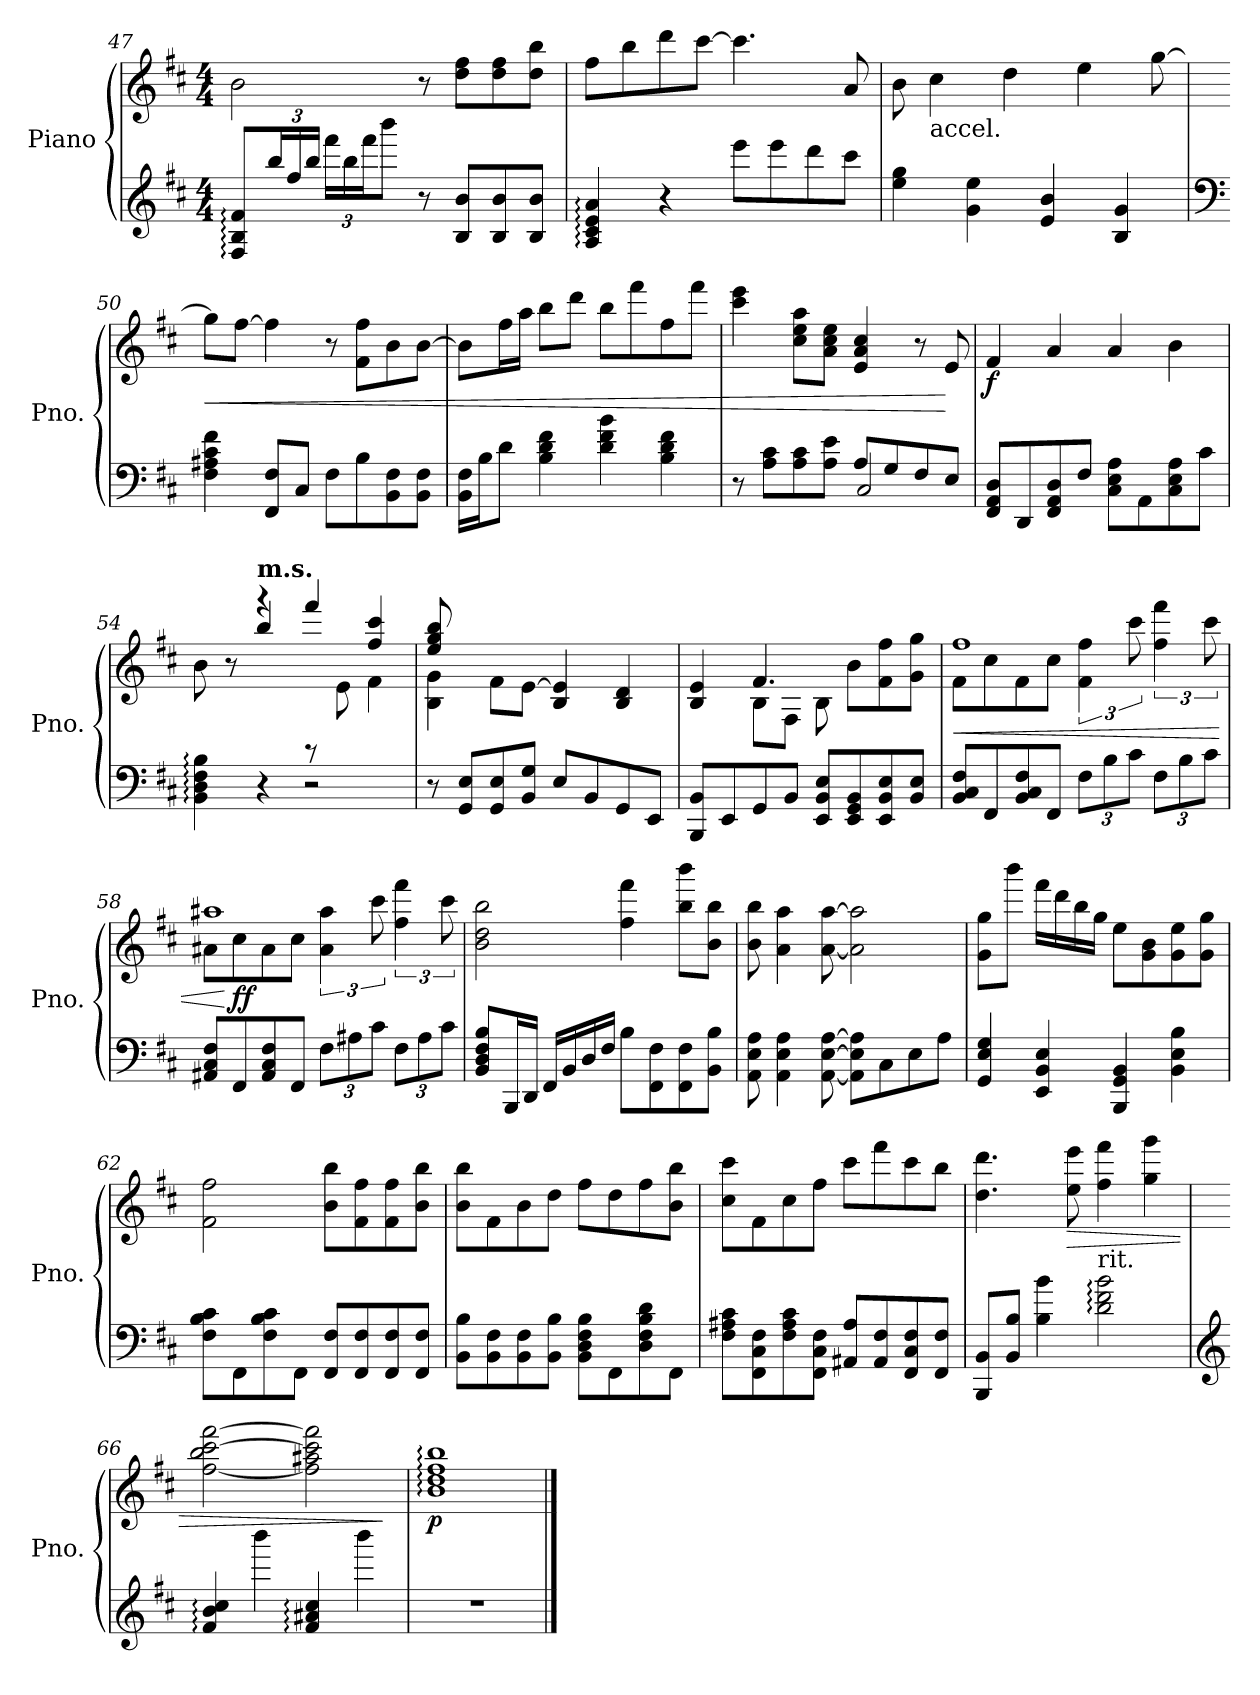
**kern	**kern	**dynam
*part1	*part1	*part1
*staff2	*staff1	*staff1/2
*I"Piano	*	*
*I'Pno.	*	*
*clefG2	*clefG2	*
*k[f#c#]	*k[f#c#]	*
*M4/4	*M4/4	*
=47	=47	=47
8F#/: 8B/: 8f#/:L	2b\	.
*Xbrackettup	*	*
24bb/L	.	.
24ff#/	.	.
24bb/JJ	.	.
24fff#\LL	.	.
24bb\	.	.
24fff#\J	.	.
8bbb\J	.	.
8r	8r	.
8B/ 8b/L	8dd\ 8ff#\L	.
8B/ 8b/	8dd\ 8ff#\	.
8B/ 8b/J	8dd\ 8bb\J	.
=48	=48	=48
4A/: 4c#/: 4e/: 4a/:	8ff#\L	.
.	8bb\	.
4r	8ddd\	.
.	[8ccc#\J	.
8eee\L	4.ccc#\]	.
8eee\	.	.
8ddd\	.	.
8ccc#\J	8a/	.
!!LO:LB:g=z
=49	=49	=49
4ee\ 4gg\	8b\	.
!	!LO:TX:b:t=accel.	!
.	4cc#\	.
4g\ 4ee\	.	.
.	4dd\	.
4e/ 4b/	.	.
.	4ee\	.
4B/ 4g/	.	.
.	[8gg\	.
=50	=50	=50
*clefF4	*	*
!	!	!LO:HP:b
4F#\ 4A#X\ 4c#\ 4f#\	8gg\L]	<
.	[8ff#\J	.
8FF#/ 8F#/L	4ff#\]	.
8C#/J	.	.
8F#\L	8r	.
*	*MM88	*
8B\	8f#\ 8ff#\L	.
8BB\ 8F#\	8b\	.
8BB\ 8F#\J	[8b\J	.
=51	=51	=51
16BB\ 16F#\LL	8b\L]	.
16B\J	.	.
8d\J	16ff#\L	.
.	16aa\JJ	.
4B\ 4d\ 4f#\	8bb\L	.
.	8ddd\J	.
4d\ 4f#\ 4b\	8bb\L	.
.	8fff#\	.
4B\ 4d\ 4f#\	8ff#\	.
.	8fff#\J	.
=52	=52	=52
*^	*	*
8r	2ryy	4ccc#\ 4eee\	.
8A\ 8c#\L	.	.	.
8A\ 8c#\	.	8cc#\ 8ee\ 8aa\L	.
8A\ 8e\J	.	8a\ 8cc#\ 8ee\J	.
8A/L	2C#/	4e/ 4a/ 4cc#/	.
8G/	.	.	.
8F#/	.	8r	.
8E/J	.	8e/	[
*v	*v	*	*
!!LO:LB:g=z
=53	=53	=53
!	!	!LO:DY:b
8FF#/ 8AA/ 8D/L	4f#/	f
8DD/	.	.
8FF#/ 8AA/ 8D/	4a/	.
8F#/J	.	.
8C#\ 8E\ 8A\L	4a/	.
8AA\	.	.
8C#\ 8E\ 8A\	4b\	.
8c#\J	.	.
=54	=54	=54
*	*^	*
4BB\: 4D\: 4F#\: 4B\:	8b\	4ryy	.
.	8r	.	.
!	!LO:TX:a:B:t=m.s.	!	!
4r	4r	4bb/	.
2r	8rGG	4fff#/	.
.	8e\	.	.
.	4f#\	4ff#/ 4ccc#/	.
=55	=55	=55	=55
8r	4B\ 4g\	8ee/ 8gg/ 8bb/	.
8GG/ 8E/L	.	2..ryy	.
8GG/ 8E/	8f#\L	.	.
8BB/ 8G/J	[8e\J	.	.
8E/L	4B/ 4e/]	.	.
8BB/	.	.	.
8GG/	4B/ 4d/	.	.
8EE/J	.	.	.
=56	=56	=56	=56
8BBB/ 8BB/L	4B/ 4e/	4ryy	.
8EE/	.	.	.
8GG/	4.f#/	8B\L	.
8BB/J	.	8F#\J	.
8EE/ 8BB/ 8E/L	.	8B\	.
8EE/ 8GG/ 8BB/	8b\L	4.ryy	.
8EE/ 8BB/ 8E/	8f#\ 8ff#\	.	.
8BB/ 8E/J	8g\ 8gg\J	.	.
!!LO:PB:g=z	!!
=57	=57	=57	=57
!	!	!	!LO:HP:b
8BB/ 8C#/ 8F#/L	1ff#	8f#\L	<
8FF#/	.	8cc#\	.
8BB/ 8C#/ 8F#/	.	8f#\	.
8FF#/J	.	8cc#\J	.
12F#\L	.	6f#\ 6ff#\	.
12B\	.	.	.
12c#\J	.	12ccc#\	.
12F#\L	.	6ff#\ 6fff#\	.
12B\	.	.	.
12c#\J	.	12ccc#\	.
=58	=58	=58	=58
8AA#X/ 8C#/ 8F#/L	1aa#X	8a#X\L	.
!	!	!	!LO:DY:n=1:b
8FF#/	.	8cc#\	[ ff
8AA#/ 8C#/ 8F#/	.	8a#\	.
8FF#/J	.	8cc#\J	.
12F#\L	.	6a#\ 6aa#\	.
12A#X\	.	.	.
12c#\J	.	12ccc#\	.
12F#\L	.	6ff#\ 6fff#\	.
12A#\	.	.	.
12c#\J	.	12ccc#\	.
*	*v	*v	*
=59	=59	=59
8BB/ 8D/ 8F#/ 8B/L	2b\ 2dd\ 2bb\	.
16BBB/L	.	.
16DD/JJ	.	.
16FF#/LL	.	.
16BB/	.	.
16D/	.	.
16F#/JJ	.	.
8B\L	4ff#\ 4fff#\	.
8FF#\ 8F#\	.	.
8FF#\ 8F#\	8bb\ 8bbb\L	.
8BB\ 8B\J	8b\ 8bb\J	.
!!LO:LB:g=z
=60	=60	=60
8AA\ 8E\ 8A\	8b\ 8bb\	.
4AA\ 4E\ 4A\	4a\ 4aa\	.
[8AA\ [8E\ [8A\	[8a\ [8aa\	.
8AA\] 8E\] 8A\]L	2a\] 2aa\]	.
8C#\	.	.
8E\	.	.
8A\J	.	.
=61	=61	=61
4GG/ 4E/ 4G/	8g\ 8gg\L	.
.	8bbb\J	.
4EE/ 4BB/ 4E/	16fff#\LL	.
.	16ddd\	.
.	16bb\	.
.	16gg\JJ	.
4BBB/ 4GG/ 4BB/	8ee\L	.
.	8g\ 8b\	.
4BB\ 4E\ 4B\	8g\ 8ee\	.
.	8g\ 8gg\J	.
=62	=62	=62
8F#\ 8B\ 8c#\L	2f#\ 2ff#\	.
8FF#\	.	.
8F#\ 8B\ 8c#\	.	.
8FF#\J	.	.
8FF#/ 8F#/L	8b\ 8bb\L	.
8FF#/ 8F#/	8f#\ 8ff#\	.
8FF#/ 8F#/	8f#\ 8ff#\	.
8FF#/ 8F#/J	8b\ 8bb\J	.
=63	=63	=63
8BB\ 8B\L	8b\ 8bb\L	.
8BB\ 8F#\	8f#\	.
8BB\ 8F#\	8b\	.
8BB\ 8B\J	8dd\J	.
8BB\ 8D\ 8F#\ 8B\L	8ff#\L	.
8FF#\	8dd\	.
8D\ 8F#\ 8B\ 8d\	8ff#\	.
8FF#\J	8b\ 8bb\J	.
!!LO:LB:g=z
=64	=64	=64
8F#\ 8A#X\ 8c#\L	8cc#\ 8ccc#\L	.
8FF#\ 8C#\ 8F#\	8f#\	.
8F#\ 8A#\ 8c#\	8cc#\	.
8FF#\ 8C#\ 8F#\J	8ff#\J	.
8AA#X/ 8A#/L	8ccc#\L	.
8AA#/ 8F#/	8fff#\	.
8FF#/ 8C#/ 8F#/	8ccc#\	.
8FF#/ 8F#/J	8bb\J	.
=65	=65	=65
8BBB/ 8BB/L	4.dd\ 4.ddd\	.
8BB/ 8B/J	.	.
4B\ 4b\	.	.
!	!	!LO:HP:b
.	8ee\ 8eee\	>
!	!LO:TX:b:t=rit.	!
2d\: 2f#\: 2b\:	4ff#\ 4fff#\	.
.	4gg\ 4ggg\	.
=66	=66	=66
*clefG2	*	*
4f#/: 4b/: 4cc#/:	[2ff#\ 2bb\ [2ccc#\ [2fff#\	.
4bbb\	.	.
4f#/: 4a#X/: 4cc#/:	2ff#\] 2aa#X\ 2ccc#\] 2fff#\]	.
4bbb\	.	.
.	.	]
=67	=67	=67
!	!	!LO:DY:b
1r	1b: 1dd: 1ff#: 1bb:	p
==	==	==
*-	*-	*-
